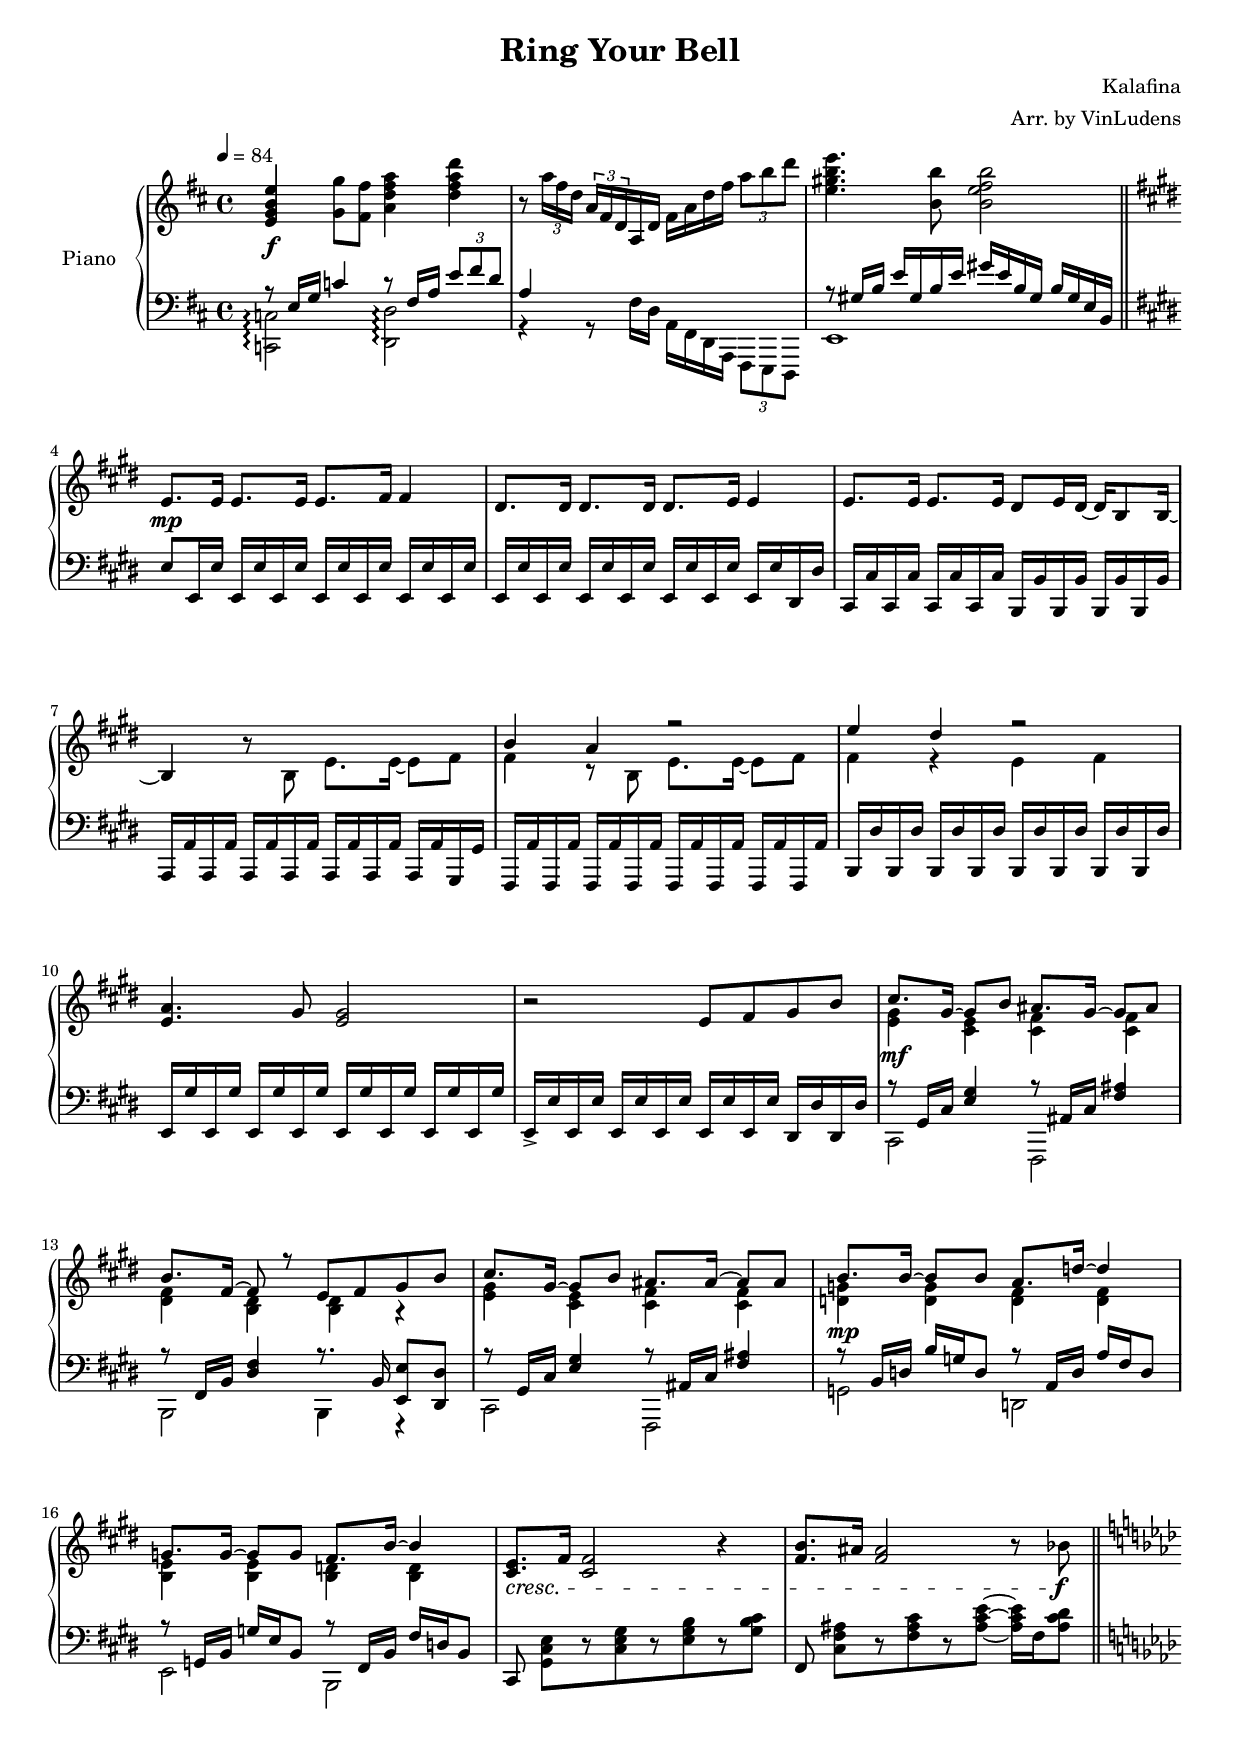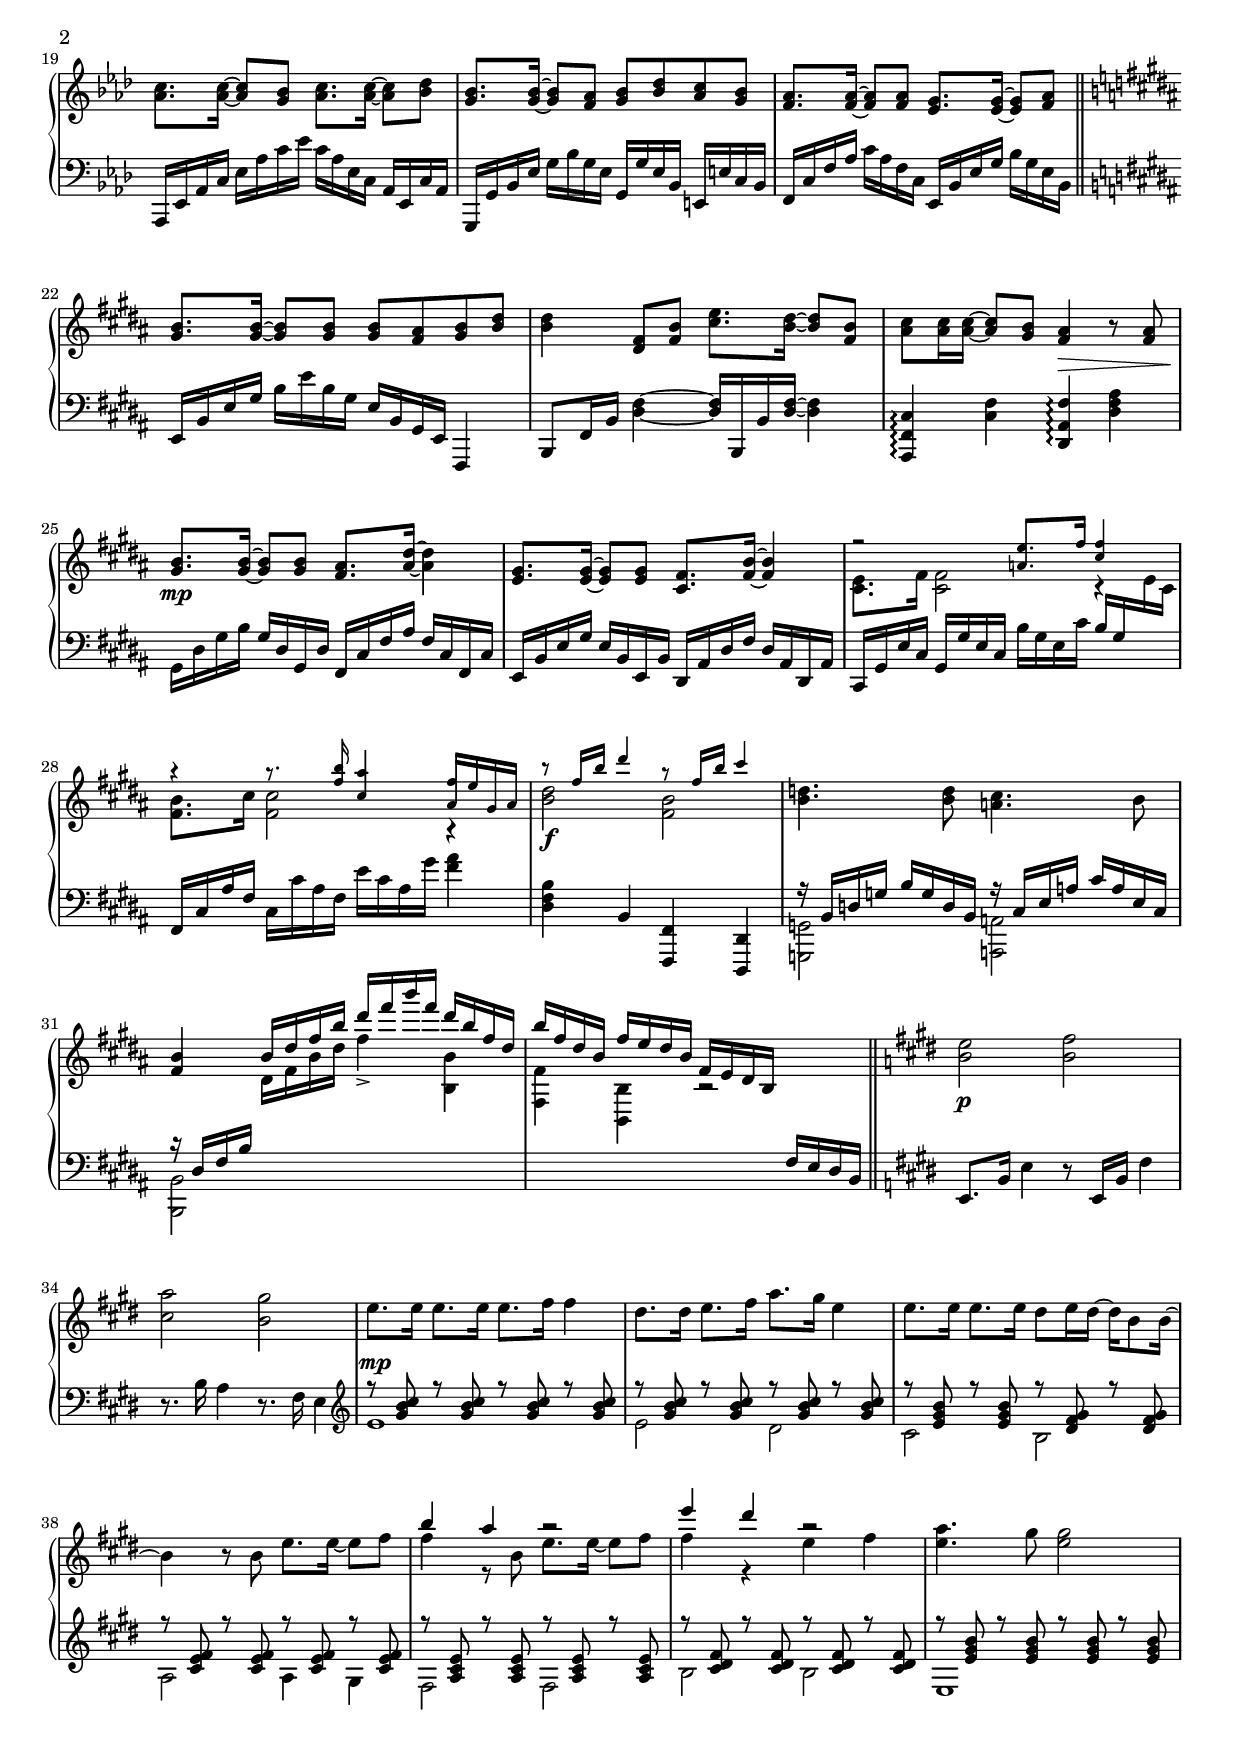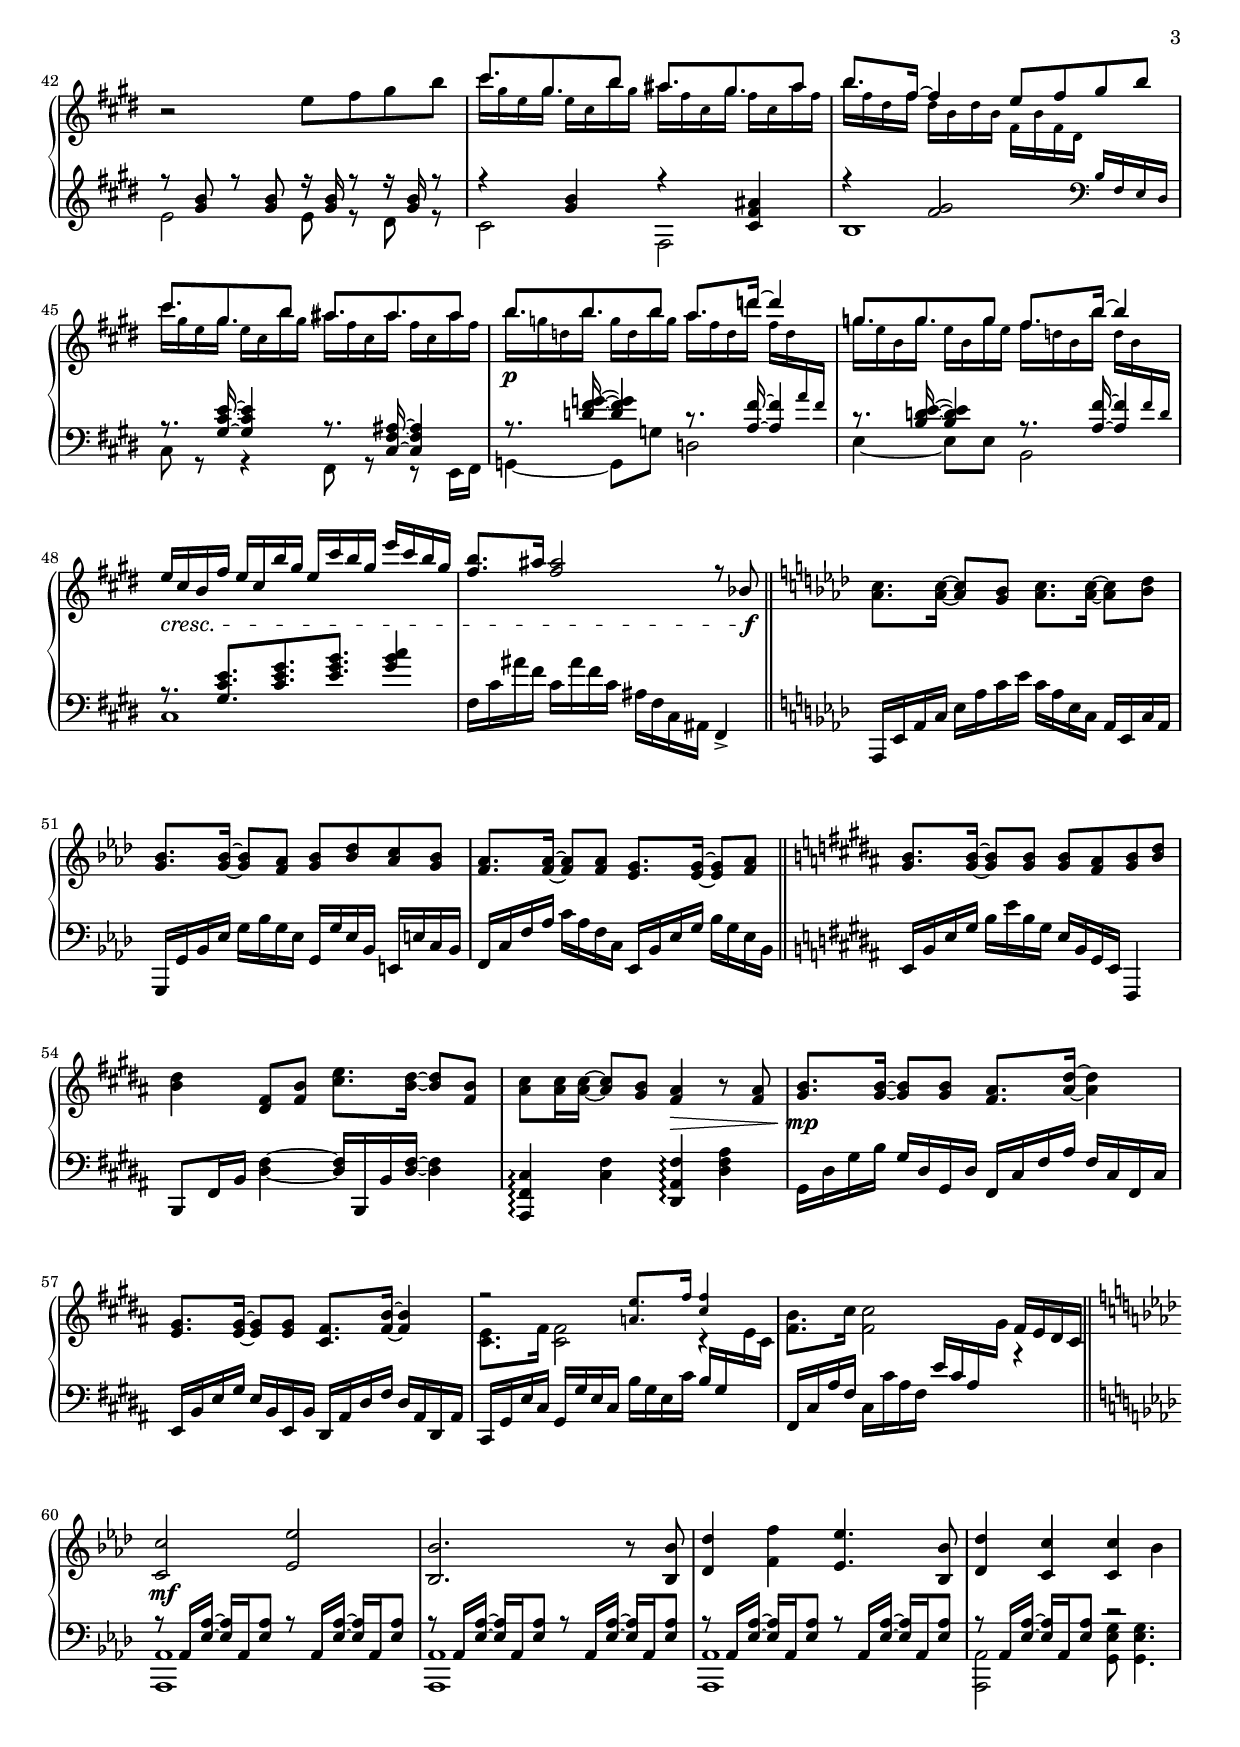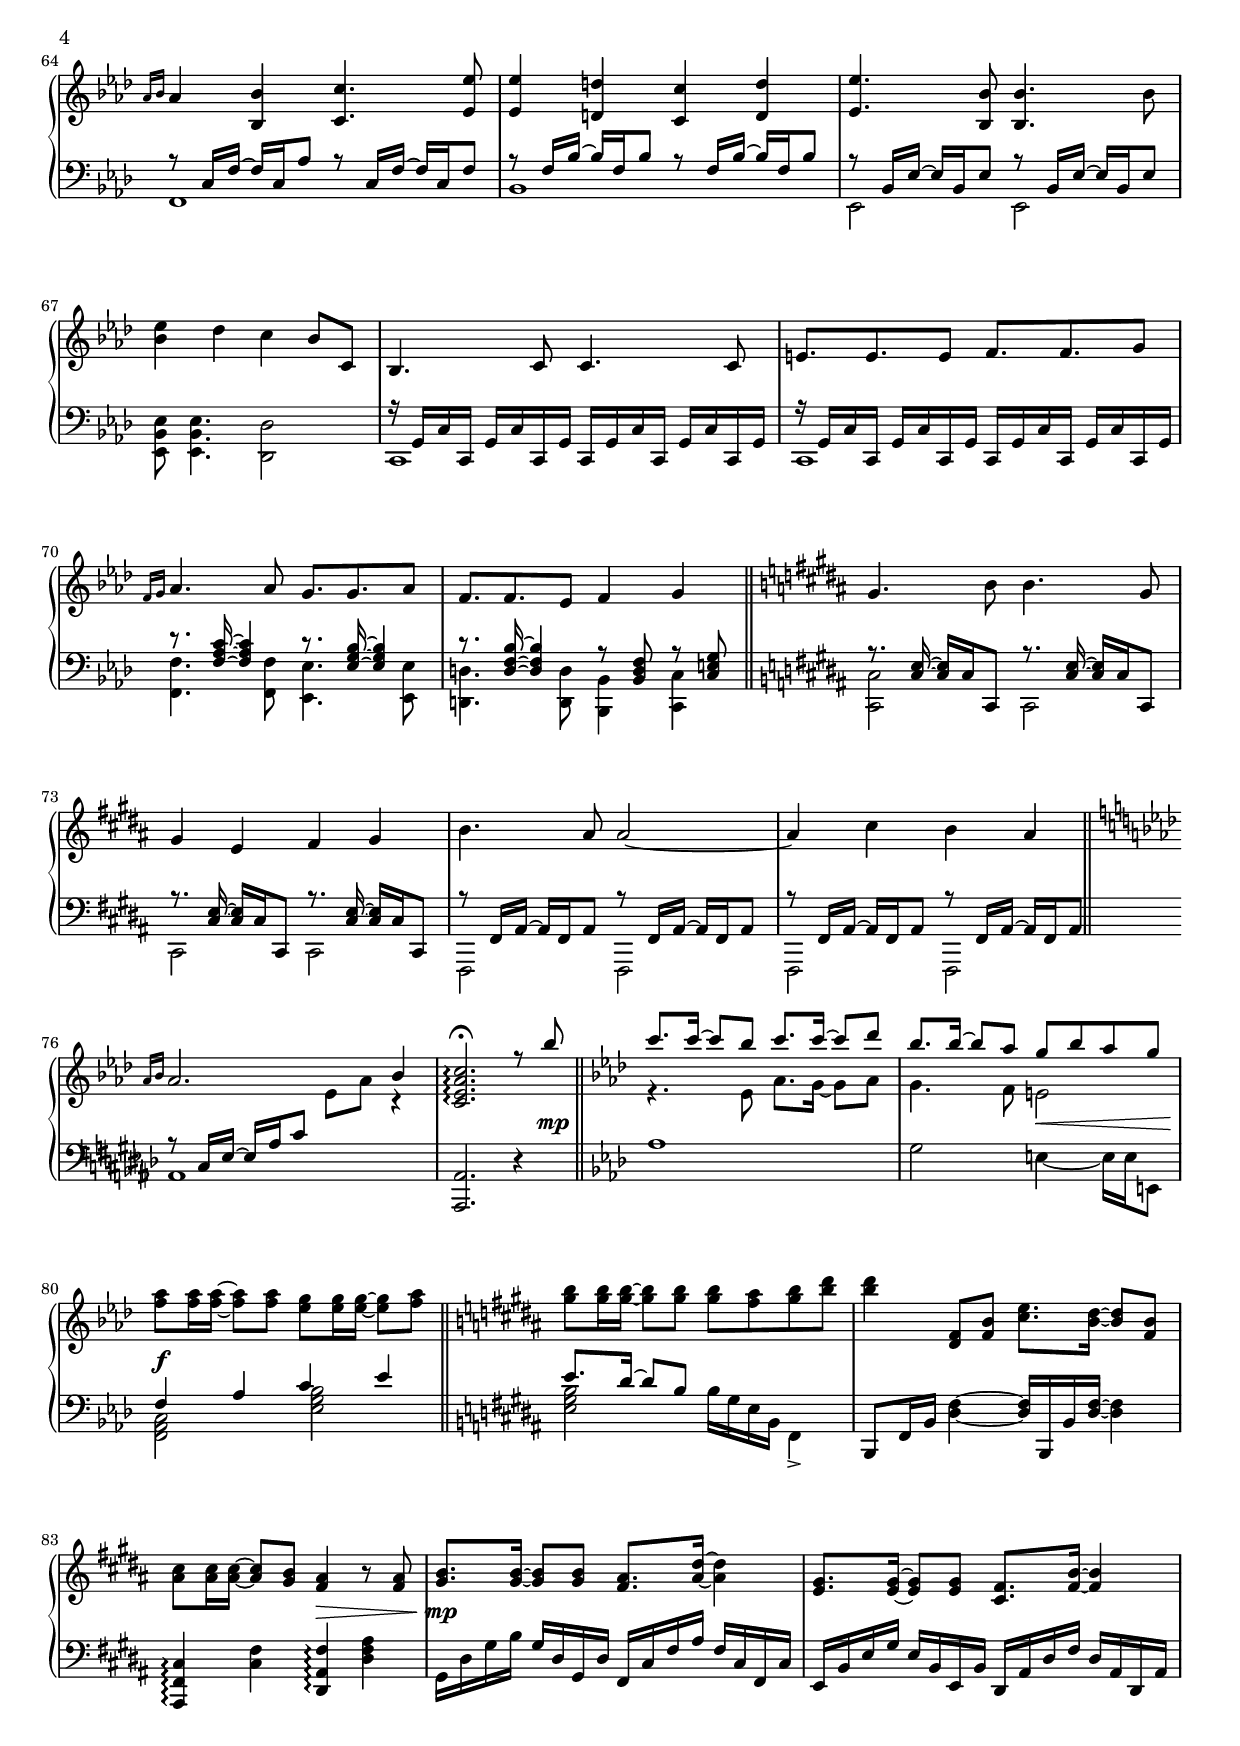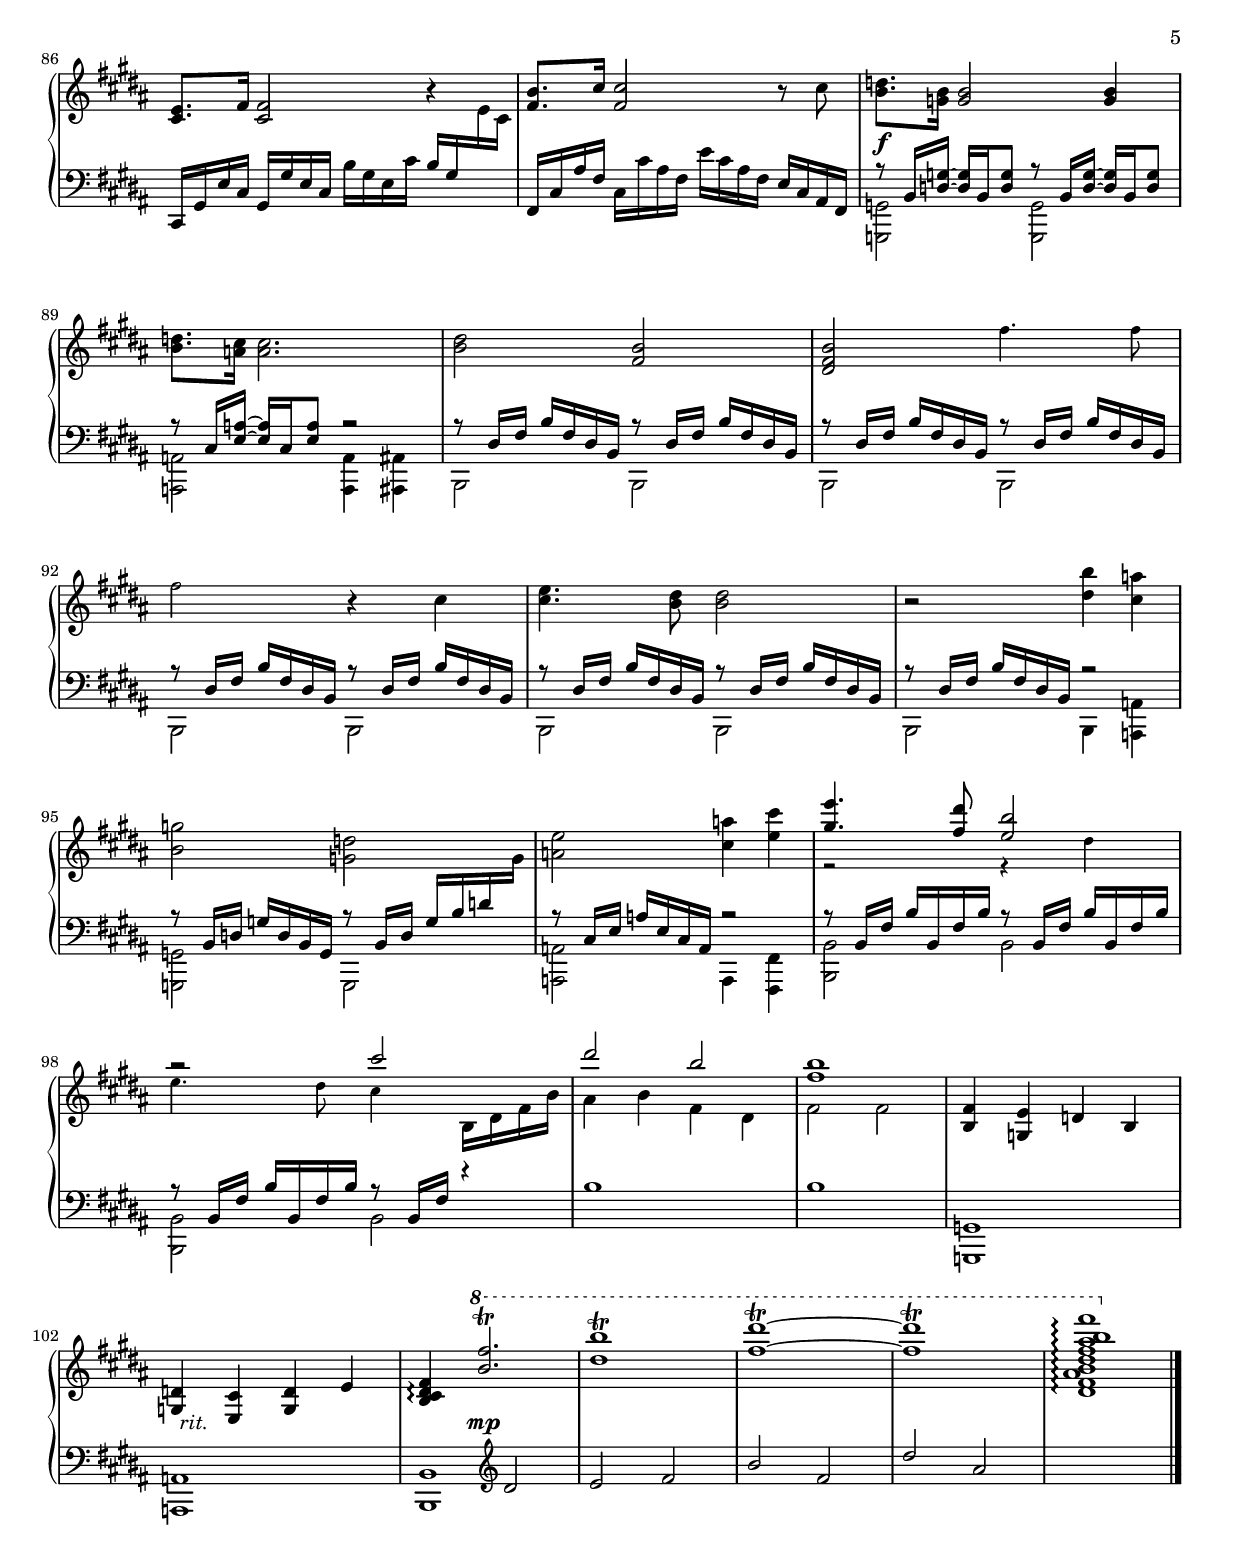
\version "2.20.0"

\header {
  title = "Ring Your Bell"
  %instrument = "Piano"
  composer = "Kalafina"
  arranger = "Arr. by VinLudens"
}

#(set-global-staff-size 17.5)
%showLastLength = R1 * 10

\paper {
  #(set-paper-size "a4")
}

\include "global.ly"
\version "2.20.0"
\include "global.ly"

right = \absolute {
  \global
  \tempo 4 = 84
  <e' g' b' e''>4 <g' g''>8 <fis' fis''> <a' d'' fis'' a''>4 <d'' fis'' a'' d'''> |
  r8 \tuplet 3/2 8 { a''16 fis'' d'' a' fis' d' } a d' fis' a' d'' fis'' \tuplet 3/2 { a''8 b'' d''' } |









  <e'' gis'' b'' e'''>4. <b' b''>8 <b' e'' fis'' b''>2 |
  \key e \major
  e'8. 16 8. 16 8. fis'16 4 |
  dis'8. 16 8. 16 8. e'16 4 |
  e'8. 16 8. 16 dis'8 e'16 dis'16 ~ 16 b8 16 ~ |
  b4 r8 \voiceTwo b8 e'8. e'16 ~ 8 fis'8 |
  << { \voiceTwo
      fis'4 r8 b8 e'8. e'16 ~ 8 fis'8 |
      fis'4 r e' fis' |
    }
    \new Voice { \voiceOne
      b'4 a'4 r2 |
      e''4 dis'' r2 |
    }
  >> \oneVoice
  <e' a'>4. gis'8 <e' gis'>2 |
  r2 e'8 fis' gis' b' |
  << { \voiceOne
      cis''8. gis'16 ~ 8 b' ais'8. gis'16 ~ 8 ais' |
      b'8. fis'16 ~ 8 r e' fis' gis' b'|
      cis''8. gis'16 ~ 8 b' ais'8. 16 ~ 8 ais' |
      %\key g \major \bar "||"
      b'8. b'16 ~ 8 b' a'8. d''16 ~ 4 |
      g'8. g'16 ~ 8 g' fis'8. b'16 ~ 4 |

    }
    \new Voice { \voiceTwo
      <e' gis'>4 <cis' e'> <cis' fis'>4 q |
      <dis' fis'>4 <b dis'> q r |
      <e' gis'>4 <cis' e'> <cis' fis'>4 q |

      <d' g'>4 q <d' fis'> q |
      <b e'>4 q <b d'>4 q |
    }
  >> \oneVoice

  <cis' e'>8. fis'16 <cis' fis'>2 r4 |
  <fis' b'>8. ais'16 <fis' ais'>2 r8 bes' |

% chorus 1 : start -------------------------------------------------------------
  \key aes \major \bar "||"
  <as' c''>8. q16 ~ q8 <g' bes'> <as' c''>8. q16 ~ q8 <bes' des''> |
  <g' bes'>8. q16 ~ q8 <f' as'> <g' bes'> <bes' des''> <as' c''> <g' bes'> |
  <f' as'>8. q16 ~ q8 q <es' g'>8. q16 ~ q8 <f' as'> |
  \key b \major \bar "||"
  <gis' b'>8. q16 ~ q8 q q <fis' ais'> <gis' b'> <b' dis''> |
  <b' dis''>4 <dis' fis'>8 <fis' b'> <cis'' e''>8. <b' dis''>16 ~ q8 <fis' b'> |
  <ais' cis''>8 q16 q ~ q8 <gis' b'> <fis' ais'>4 r8 <fis' ais'> |
  <gis' b'>8. q16 ~ q8 q <fis' ais'>8. <ais' dis''>16 ~ q4 |
  <e' gis'>8. q16 ~ q8 q <cis' fis'>8. <fis' b'>16 ~ q4 |

  << { \voiceOne\tiny
      r2 <a' e''>8. fis''16 <cis'' fis''>4 |
      r4 r8. <fis'' b''>16 <cis'' ais''>4 <ais' fis''>16 e'' gis' ais' | \voiceTwo\normalsize
      <b' dis''>2 <fis' b'> | \oneVoice

      <b' d''>4. <b' d''>8 <a' cis''>4. b'8 |
      <fis' b'>4 \voiceOne b'16 dis'' fis'' b'' dis''' fis''' b''' fis''' dis''' b'' fis'' dis'' |
      b'' fis'' dis'' b' fis'' e'' dis'' b' fis' e' dis' b \change Staff = "left" fis e dis b, | \change Staff ="right"
    }
    \new Voice { \voiceTwo
      <cis' e'>8. fis'16 <cis' fis'>2 r4 |
      <fis' b'>8. cis''16 <fis' cis''>2 r4 | \voiceOne\tiny
      r8 fis''16 b'' dis'''4 r8 fis''16 b'' cis'''4 |
      s1 |

    }
  >> \oneVoice

% chorus 1 : end ---------------------------------------------------------------
  \key e \major \bar "||"

  <b' e''>2 <b' fis''> |
  <cis'' a''> <b' gis''> |


  e''8. 16 8. 16 8. fis''16 4 |
  dis''8. 16 e''8. fis''16 a''8. gis''16 e''4 |
  e''8. 16 8. 16 dis''8 e''16 dis''16 ~ 16 b'8 16 ~ |
  b'4 r8 \voiceTwo b'8 e''8. e''16 ~ 8 fis''8 |
  << { \voiceTwo
      fis''4 r8 b'8 e''8. e''16 ~ 8 fis''8 |
      fis''4 r e'' fis'' |
    }
    \new Voice { \voiceOne
      b''4 a''4 r2 |
      e'''4 dis''' r2 |
    }
  >> \oneVoice
  <e'' a''>4. gis''8 <e'' gis''>2 |
  r2 e''8 fis'' gis'' b'' |













  << { \voiceOne \mergeDifferentlyDottedOn
      cis'''8. gis'' b''8 ais''8. gis'' ais''8 |
      b''8. fis''16 ~ 4 e''8 fis'' gis'' b'' |
      cis'''8. gis'' b''8 ais''8. ais'' ais''8 |

      b''8. b'' b''8 a''8. d'''16 ~ 4 |
      g''8. g'' g''8 fis''8. b''16 ~ 4 |
      e''16 cis'' b' fis'' e'' cis'' b'' gis'' e'' cis''' b'' gis'' e''' cis''' b'' gis'' |
      <fis'' b''>8. ais''16 <fis'' ais''>2 r8 bes' |
    }
    \new Voice { \voiceTwo\tiny
      cis'''16 gis'' e'' gis'' e'' cis'' b'' gis'' ais'' fis'' cis'' gis'' fis'' cis'' ais'' fis'' |
      b'' fis'' dis'' fis'' dis'' b' dis'' b' fis' b' fis' dis' \change Staff = "left" \voiceOne b fis e dis | \change Staff = "right" \voiceTwo
      cis'''16 gis'' e'' gis'' e'' cis'' b'' gis'' ais'' fis'' cis'' ais'' fis'' cis'' ais'' fis'' |

      b''16 g'' d'' b'' g'' d'' b'' g'' a'' fis'' d'' d''' fis'' d'' \change Staff = "left" \voiceOne a' fis' | \change Staff = "right" \voiceTwo
      g''16 e'' b' g'' e'' b' g'' e'' fis'' d'' b' b'' d'' b' \change Staff = "left" \voiceOne fis' d' | \change Staff = "right" \voiceTwo
    }
  >> \oneVoice

% chorus 2 : start -------------------------------------------------------------
  \key aes \major \bar "||"
  <as' c''>8. q16 ~ q8 <g' bes'> <as' c''>8. q16 ~ q8 <bes' des''> |
  <g' bes'>8. q16 ~ q8 <f' as'> <g' bes'> <bes' des''> <as' c''> <g' bes'> |
  <f' as'>8. q16 ~ q8 q <es' g'>8. q16 ~ q8 <f' as'> |
  \key b \major \bar "||"
  <gis' b'>8. q16 ~ q8 q q <fis' ais'> <gis' b'> <b' dis''> |
  <b' dis''>4 <dis' fis'>8 <fis' b'> <cis'' e''>8. <b' dis''>16 ~ q8 <fis' b'> |
  <ais' cis''>8 q16 q ~ q8 <gis' b'> <fis' ais'>4 r8 <fis' ais'> |
  <gis' b'>8. q16 ~ q8 q <fis' ais'>8. <ais' dis''>16 ~ q4 |
  <e' gis'>8. q16 ~ q8 q <cis' fis'>8. <fis' b'>16 ~ q4 |

  << { \voiceOne\tiny
      r2 <a' e''>8. fis''16 <cis'' fis''>4 |
      s1 |
    }
    \new Voice { \voiceTwo
      <cis' e'>8. fis'16 <cis' fis'>2 r4 |
      <fis' b'>8. cis''16 <fis' cis''>2 r4 |
    }
  >> \oneVoice

% chorus 2 : end ---------------------------------------------------------------
  \normalsize
  \key aes \major \bar "||"
  <c' c''>2 <ees' ees''> |
  <bes bes'>2. r8 <bes bes'> |
  <des' des''>4 <f' f''> <ees' ees''>4. <bes bes'>8 |
  <des' des''>4 <c' c''> <c' c''> bes'4 |
  \grace { as'16 bes' } aes'4 <bes bes'> <c' c''>4. <es' es''>8 |
  <es' es''>4 <d' d''> <c' c''> <d' d''> |
  <es' es''>4. <bes bes'>8 <bes bes'>4. bes'8 |
  <bes' es''>4 des'' c'' bes'8 c' |
  bes4. c'8 c'4. c'8 |
  e'8. e' e'8 f'8. 8. g'8 |
  \grace { f'16 g' } as'4. as'8 g'8. g' as'8 |
  f'8. f' es'8 f'4 g' |
  \key b \major \bar "||"
  gis'4. b'8 b'4. gis'8 |
  gis'4 e' fis' gis' |
  b'4. ais'8 ais'2 ~ |
  4 cis'' b' ais' |
  \key aes \major \bar "||"
  \grace { as'16 bes' } as'2. \voiceOne bes'4 \oneVoice |
  <c' es' as' c''>2.\arpeggio\fermata \voiceOne r8 bes'' |























% chorus 3 : start -------------------------------------------------------------
  \key aes \major \bar "||"

  c'''8. 16 ~ 8 bes'' c'''8. 16 ~ 8 des''' |
  bes''8. 16 ~ 8 as'' g'' bes'' as'' g'' | \oneVoice
  <f'' as''>8 q16 q ~ q8 q <es'' g''>8 q16 q ~ q8 <f'' as''> |
  \key b \major \bar "||"
  <gis'' b''>8 q16 q ~ q8 q q <fis'' ais''> <gis'' b''> <b'' dis'''> |








  <b'' dis'''>4 <dis' fis'>8 <fis' b'> <cis'' e''>8. <b' dis''>16 ~ q8 <fis' b'> |
  <ais' cis''>8 q16 q ~ q8 <gis' b'> <fis' ais'>4 r8 <fis' ais'> |
  <gis' b'>8. q16 ~ q8 q <fis' ais'>8. <ais' dis''>16 ~ q4 |
  <e' gis'>8. q16 ~ q8 q <cis' fis'>8. <fis' b'>16 ~ q4 |
  <cis' e'>8. fis'16 <cis' fis'>2 r4 |
  <fis' b'>8. cis''16 <fis' cis''>2 r8 cis'' |

% chorus 3 : end ---------------------------------------------------------------

  <b' d''>8. <g' b'>16 q2 <g' b'>4 |
  <b' d''>8. <a' cis''>16 q2. |
  <b' dis''>2 <fis' b'>2 |
  <dis' fis' b'>2 \tiny fis''4. fis''8 |
  fis''2 \normalsize r4 cis'' |
  <cis'' e''>4. <b' dis''>8 <b' dis''>2 |
  r2 <dis'' b''>4 <cis'' a''> |
  <b' g''>2 <g' d''> |
  <a' e''>2 <cis'' a''>4 <e'' cis'''> | \voiceOne
  << { \voiceOne
      <gis'' e'''>4. <fis'' dis'''>8 <e'' b''>2 |
      r2 cis'''2 |
    }
    \new Voice { \voiceTwo \tiny
      r2 r4 dis''4 |
      e''4. dis''8 cis''4 r |
    }
  >>

  dis'''2 b'' |
  <fis'' b''>1 | \oneVoice

  <b fis'>4 <g e'> d' b
  <g d'> <e cis'> <g d'> e' |
  <b cis' dis' fis'>4\arpeggio \ottava 1 \voiceOne <b'' fis'''>2.\trill |
  <dis''' b'''>1\trill |
  <fis''' dis''''>1\trill  ~ |
  q1\trill |\once \set PianoStaff.connectArpeggios = ##t
  <fis''' ais''' b''' fis''''>1\arpeggio |

  \bar "|."

%}
}

\version "2.20.0"
\include "global.ly"

left = \absolute {
  \global
  << { \voiceOne
       r8 e16 g c'4 r8 fis16 a \tuplet 3/2 { e'8 fis' d' } |
       a4 s2. |
       r8 gis16 b e' gis b e' gis' e' b gis b gis e b, |
    }
    \new Voice { \voiceTwo
      <c, c>2\arpeggio <d, d>2\arpeggio |
      r4 r8 fis16 d a, fis, d, a,, \tuplet 3/2 { fis,,8 e,, d,, } |
      e,1 |
    }
  >> \oneVoice

  \key e \major \bar "||"
  e8 \repeat unfold 7 { e,16 e } |
  \repeat unfold 6 { e,16 e } e, e dis, dis |
  \repeat unfold 4 { cis,16 cis } \repeat unfold 4 { b,,16 b, } |
  \repeat unfold 7 { a,,16 a, } gis,, gis, |
  \repeat unfold 8 { fis,,16 a, } |

  \repeat unfold 8 { b,,16 dis } |
  \repeat unfold 8 { e, gis } |






  e,-> e \repeat unfold 5 { e, e } dis, dis dis, dis |

  << { \voiceOne
      r8 gis,16 cis <e gis>4 r8 ais,16 cis <fis ais>4 |
      r8 fis,16 b, <dis fis>4 r8. b,16 <e, e>8 <dis, dis> |
      r8 gis,16 cis <e gis>4 r8 ais,16 cis <fis ais>4 |
      %\key g \major \bar "||"
      r8 b,16 d b g d8 r8 a,16 d a fis d8 |
      r8 g,16 b, g e b,8 r8 fis,16 b, fis d b,8 |
    }
    \new Voice { \voiceTwo
      cis,2 fis,, |
      b,,2 b,,4 r |
      cis,2 fis,, |

      g,2 d, |
      e,2 b,, |
    }
  >> \oneVoice


  cis,8 <gis, cis e>8[ r <cis e gis> r <e gis b> r <gis b cis'>8] |
  fis,8 <cis fis ais>[ r <fis ais cis'> r <ais cis' e'>] ~ q16 fis16 <ais cis' dis'>8 |

% chorus 1 : start -------------------------------------------------------------
  \key aes \major \bar "||"
  as,,16 es, as, c es as c' es' c' as es c as, es, c as, |
  g,,16 g, bes, es g bes g es g, g es bes, e, e c bes, |
  f,16 c f as c' as f c es, bes, es g bes g es bes, |
  \key b \major \bar "||"
  e,16 b, e gis b e' b gis e b, gis, e, fis,,4 |
  b,,8 fis,16 b, <dis fis>4 ~ q16 b,,16 b, <dis fis>16 ~ q4 |
  <ais,, fis, cis>4\arpeggio <cis fis> <dis, ais, fis>\arpeggio <dis fis ais> |
  gis,16 dis gis b gis dis gis, dis fis, cis fis ais fis cis fis, cis |
  e,16 b, e gis e b, e, b, dis, ais, dis fis dis ais, dis, ais, |


  cis, gis, e cis gis, gis e cis b gis e cis' b gis \change Staff = "right" e' cis' | \change Staff = "left"
  fis, cis ais fis cis cis' ais fis e' cis' ais gis' <fis' ais'>4 |
  <dis fis b>4 b, <fis,, fis,> <dis,, dis,> |
  << { \voiceOne
      r16 b, d g b g d b, r cis e a cis' a e cis |
      r16 dis fis b \change Staff = "right" \voiceTwo dis' fis' b' dis'' fis''4-> <b b'> |
      <fis fis'>4 <b, b> r2 | \change Staff = "left"
    }
    \new Voice { \voiceTwo
      <g,, g,>2 <a,, a,> |
      <b,, b,>
    }
  >> \oneVoice




% chorus 1 : end ---------------------------------------------------------------
  \key e \major \bar "||"

  e,8. b,16 e4 r8 e,16 b, fis4 |
  r8. b16 a4 r8. fis16 e4 |
  \clef "treble"
  << { \voiceOne
      r8 <gis' b' cis''> r q r q r q |
      r8 <gis' b' cis''> r q r q r q |
      r8 <e' gis' b'> r q r <dis' fis' gis'> r q |
      r8 <cis' e' fis'> r q r q r q |

      r8 <a cis' e'> r q r q r q |
      r8 <cis' dis' fis'> r q r q r q |






      r8 <e' gis' b'> r q r q r q
      r8 <gis' b'> r q r16 q16 r8 r16 q r8 |
    }
    \new Voice { \voiceTwo
      e'1 |
      e'2 dis' |
      cis'2 b |
      a2 a4 gis |
      fis2 2 |
      b2 2 |
      e1 |
      e'2 e'8 r dis' r |
    }
  >> \oneVoice

  << { \voiceOne
      r4 <gis' b'> r <cis' fis' ais'> |
      r4 <fis' gis'>2 \clef "bass" s4 |
      r8. <gis cis' e'>16 ~ q4 r8. <cis fis ais>16 ~ q4 |
      r8. <d' fis' g'>16 ~ q4 r8. <a fis'>16 ~ q4 |
      r8. <b d' e'>16 ~ q4 r8. <a fis'>16 ~ q4 |
      r8. <gis cis' e'> <cis' e' gis'> <e' gis' b'> <gis' b' cis''>4 | \oneVoice
      fis16 cis' ais' fis' cis' ais' fis' cis' ais fis cis ais, fis,4-> |
    }
    \new Voice { \voiceTwo
      cis'2 fis |
      b1 |
      cis8 r8 r4 fis,8 r8 r8 e,16 fis, |

      g,4 ~ 8 g8 d2 |
      e4 ~ 8 e b,2 |
      cis1 |
      s1 |
    }
  >> \oneVoice

% chorus 2 : start -------------------------------------------------------------
  \key aes \major \bar "||"
  as,,16 es, as, c es as c' es' c' as es c as, es, c as, |
  g,,16 g, bes, es g bes g es g, g es bes, e, e c bes, |
  f,16 c f as c' as f c es, bes, es g bes g es bes, |
  \key b \major \bar "||"
  e,16 b, e gis b e' b gis e b, gis, e, fis,,4 |
  b,,8 fis,16 b, <dis fis>4 ~ q16 b,,16 b, <dis fis>16 ~ q4 |
  <ais,, fis, cis>4\arpeggio <cis fis> <dis, ais, fis>\arpeggio <dis fis ais> |
  gis,16 dis gis b gis dis gis, dis fis, cis fis ais fis cis fis, cis |
  e,16 b, e gis e b, e, b, dis, ais, dis fis dis ais, dis, ais, |


  cis, gis, e cis gis, gis e cis b gis e cis' b gis \change Staff = "right" e' cis' | \change Staff = "left"
  fis,16 cis ais fis cis cis' ais fis e' cis' ais \change Staff = "right" gis' fis' e' dis' cis' | \change Staff = "left"




% chorus 2 : end ---------------------------------------------------------------

  \key aes \major \bar "||"

  << { \voiceOne
      r8 as,16 <es as> ~ 16 aes,16 <es as>8 r8 as,16 <es as> ~ 16 aes,16 <es as>8 |
      r8 as,16 <es as> ~ 16 aes,16 <es as>8 r8 as,16 <es as> ~ 16 aes,16 <es as>8 |
      r8 as,16 <es as> ~ 16 aes,16 <es as>8 r8 as,16 <es as> ~ 16 aes,16 <es as>8 |
      r8 as,16 <es as> ~ 16 aes,16 <es as>8 r2 |
      r8 c16 f ~ 16 c as8 r8 c16 f ~ 16 c f8 |
      r8 f16 bes ~ 16 f bes8 r8 f16 bes ~ 16 f bes 8 |
      r8 bes,16 es ~ 16 bes, es8 r8 bes,16 es ~ 16 bes, es8  |
      s1 |
      r16 g, c c, g, c c, g, c, g, c c, g, c c, g, |
      r16 g, c c, g, c c, g, c, g, c c, g, c c, g, |
      r8. <f as c'>16 ~ 4 r8. <es g bes>16 ~ 4 |
      r8. <d f bes>16 ~ 4 r8 <bes, d f> r <c e g> |
      \key b \major
      r8. <cis e>16 ~ q cis cis,8 r8. <cis e>16 ~ q cis cis,8 |
      r8. <cis e>16 ~ q cis cis,8 r8. <cis e>16 ~ q cis cis,8 |
      r8 fis,16 ais, ~ 16 fis, ais,8 r8 fis,16 ais, ~ 16 fis, ais,8 |
      r8 fis,16 ais, ~ 16 fis, ais,8 r8 fis,16 ais, ~ 16 fis, ais,8 |
      \key aes \major
      r8 c16 es16 ~ 16 as c'8 \change Staff = "right" \voiceTwo es' as' r4 \change Staff = "left" \voiceOne
      s1 |
    }
    \new Voice { \voiceTwo
      <as,, as,>1 |
      <as,, as,>1 |
      <as,, as,>1 |
      <as,, as,>2 <g, es g>8 <g, es g>4. |
      f,1 |
      bes,1 |
      es,2 2  |
      <es, bes, es>8 q4. <des, des>2 |
      c,1 |
      c,1 |
      <f, f>4. q8 <es, es>4. q8 |
      <d, d>4. q8 <bes,, bes,>4 <c, c> |
      <cis, cis>2 cis, |
      cis,2 cis, |
      fis,,2 2 |
      fis,,2 2 |
      as,1 | \oneVoice
      <as,, as,>2. r4 |
    }
  >> \oneVoice

% chorus 3 : start -------------------------------------------------------------
  \key aes \major \bar "||"
  << { \voiceOne \change Staff = "right" \voiceTwo
      r4. es'8 as'8. g'16 ~ 8 as'8 |
      g'4. f'8 e'2 | \change Staff = "left" \voiceOne
      f4 as c' es' |
      \key b \major \bar "||"
      e'8. dis'16 ~ 8 b8 s2 |
    }
    \new Voice { \voiceTwo
      as1 |
      g2 e4 ~ 16 \clef "bass" e16 e,8 |
      <f, as, c>2 <es g bes> |
      <e gis b>2 b16 gis e b, fis,4-> |
    }
  >> \oneVoice
  b,,8 fis,16 b, <dis fis>4 ~ q16 b,,16 b, <dis fis>16 ~ q4 |
  <ais,, fis, cis>4\arpeggio <cis fis> <dis, ais, fis>\arpeggio <dis fis ais> |
  gis,16 dis gis b gis dis gis, dis fis, cis fis ais fis cis fis, cis |
  e,16 b, e gis e b, e, b, dis, ais, dis fis dis ais, dis, ais, |
  cis, gis, e cis gis, gis e cis b gis e cis' b gis \change Staff = "right" e' cis' | \change Staff = "left"
  fis,16 cis ais fis cis cis' ais fis e' cis' ais fis e cis ais, fis, |

% chorus 3 : end ---------------------------------------------------------------

  << { \voiceOne
      r8 b,16 <d g> ~ q b, <d g>8 r8 b,16 <d g> ~ q b, <d g>8 |
      r8 cis16 <e a> ~ q cis <e a>8 r2 |
      r8 dis16 fis b fis dis b, r8 dis16 fis b fis dis b, |
      r8 dis16 fis b fis dis b, r8 dis16 fis b fis dis b, |
      r8 dis16 fis b fis dis b, r8 dis16 fis b fis dis b, |
      r8 dis16 fis b fis dis b, r8 dis16 fis b fis dis b, |
      r8 dis16 fis b fis dis b, r2 |
      r8 b,16 d g d b, g, r8 b,16 d g b d' \change Staff = "right" \voiceTwo g' | \change Staff = "left" \voiceOne
      r8 cis16 e a e cis a, r2 |
      r8 b,16 fis b b, fis b r8 b,16 fis b b, fis b |
      r8 b,16 fis b b, fis b r8 b,16 fis \change Staff = "right" \voiceTwo b dis' fis' b' |

      ais'4 b' fis' dis' |
      fis'2 fis' |
      s1 |
      s1 | \change Staff = "left" \voiceOne
      s2 \clef "treble" dis' |
      e'2 fis' |
      b'2 fis' |
      dis'' ais' |\change Staff = "right" \voiceTwo
      <dis'' fis'' ais'' b'' dis'''>1\arpeggio |

    }
    \new Voice { \voiceTwo
      <g,, g,>2 q |
      <a,, a,>2 q4 <ais,, ais,> |
      b,,2 b,, |
      b,,2 b,, |
      b,,2 b,, |
      b,,2 b,, |
      b,,2 b,,4 <a,, a,> |
      <g,, g,>2 g,, |
      <a,, a,>2 a,,4 <fis,, fis,> |
      <b,, b,>2 b, |
      <b,, b,>2 b, |

      b1 |
      b1 |
      <g,, g,>1 |
      <a,, a,>1 |
      <b,, b,>1 |
    }
  >> \oneVoice

  \bar "|."

%}
}

\version "2.20.0"
\include "global.ly"

crescPoco = \tweak DynamicText.self-alignment-X #LEFT 
        #(make-dynamic-script (markup #:normal-text #:italic "cresc. poco a poco"))

rit = \tweak DynamicText.self-alignment-X #LEFT #(make-dynamic-script
  (markup #:normal-text #:italic "rit."))

rall = \tweak DynamicText.self-alignment-X #LEFT #(make-dynamic-script
  (markup #:normal-text #:italic "rall."))

dynamics = {
  \global
  % allow text in the dynamics block to be centered vertically
  % \override TextScript.extra-offset = #'(0 . 1)
  s1\f |
  s1 | s1 |
  s1\mp |
  s1 | s1 | s1 | s1 | s1 | s1 | s1 |
  s1\mf | 
  s1 | s1 |
  s1\mp | s1 |
  s1\cresc |
  s2. s8 s8\f |
  s1 | s1 | s1 | s1 | s1 |
  s2 s2\> |
  s1\mp | s1 |
  s1 | s1 |
  s1\f | s1 | s1 | s1 |
  s1\p | s1 |
  s1\mp |
  s1 | s1 | s1 | s1 | s1 | s1 | s1 | s1 | s1 | s1 |
  s1\p | s1 |
  s1\cresc |
  s2. s8 s8\f |
  s1 | s1 | s1 | s1 | s1 |
  s2 s2\> |
  s1\mp | s1 | s1 | s1 |
  s1\mf |
  s1 | s1 | s1 | s1 | s1 | s1 | s1 | s1 | s1 | s1 | s1 | s1 | s1 | s1 | s1 | s1 |
  s2. s8 s8\mp | s1 |
  s2 s2\< |
  s1\f| s1 | s1 |
  s2 s2\> |
  s1\mp | s1 | s1 | s1 |
  s1\f | s1 | s1 | s1 | s1 | s1 | s1 | s1 | s1 | s1 | s1 | s1 | s1 | s1 |
  s1\rit |
  s4 s2.\mp |
  
%}
}


\score {
  \new PianoStaff \with {
    instrumentName = "Piano"
  } <<
    \new Staff = "right" \with {
      midiInstrument = "acoustic grand"
    } \right
    \new Dynamics = "Dynamics" \dynamics
    \new Staff = "left" \with {
      midiInstrument = "acoustic grand"
    } { \clef bass \left }
  >>
  \layout { }
  \midi {
    %\tempo 4=80
    \set Staff.midiMaximumVolume = #0.7
  }
}
